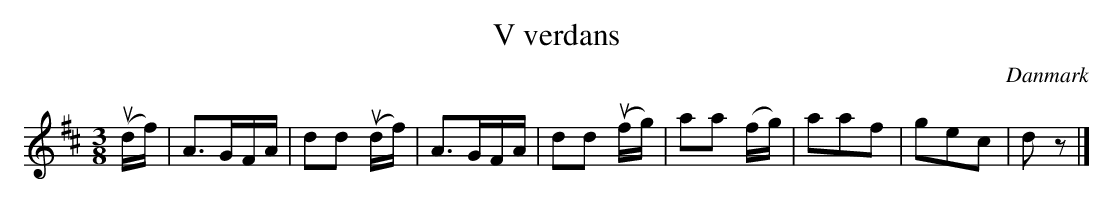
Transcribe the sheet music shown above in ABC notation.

X:1
T: V verdans
O:Danmark
M: 3/8
L: 1/16
K: D
(!upbow!df)|A3GFA|d2d2 (!upbow!df)|A3GFA|\
d2d2 (!upbow!fg)|a2a2 (fg)|a2a2f2|g2e2c2|d2 z2|]
